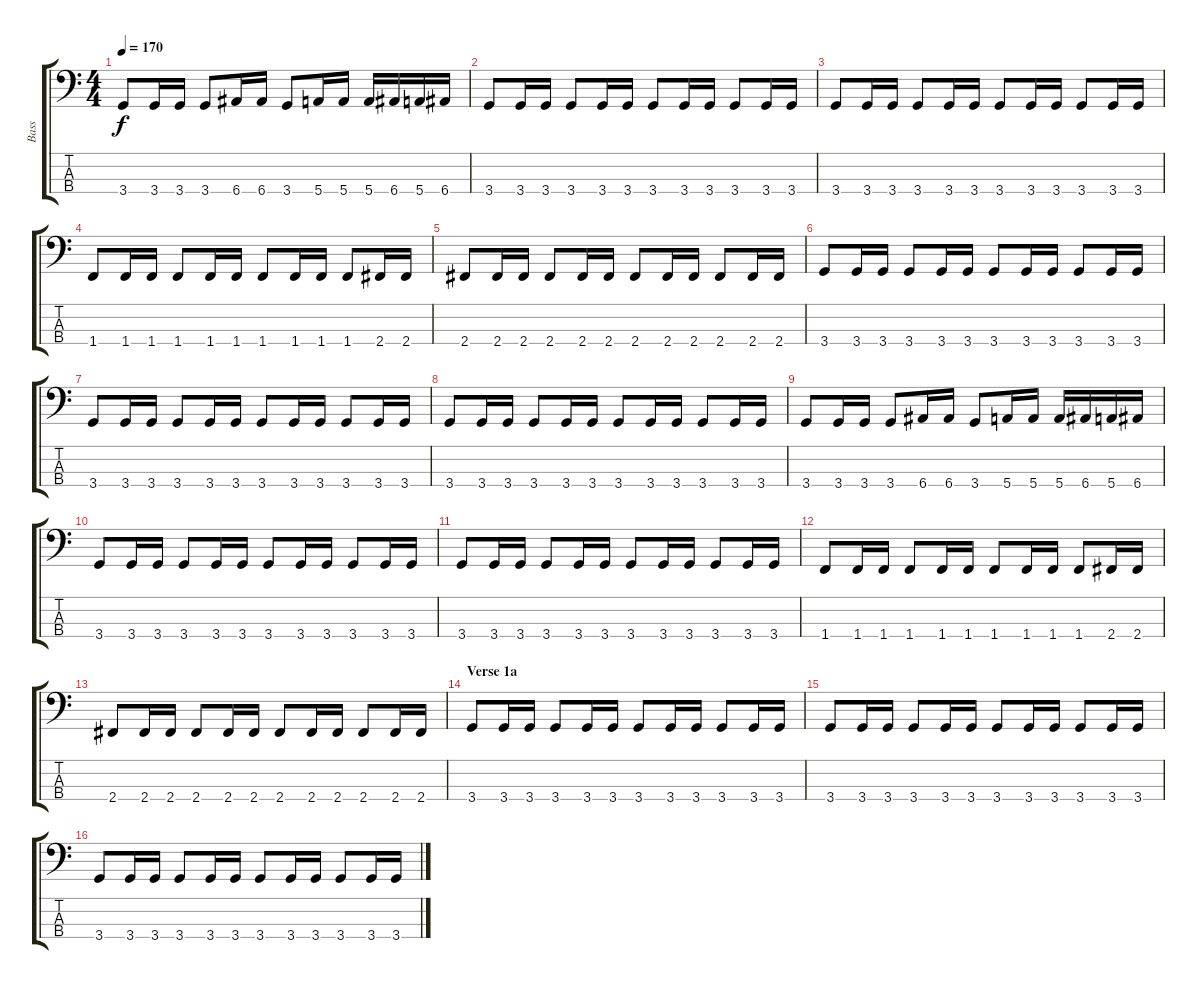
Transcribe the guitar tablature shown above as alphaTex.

\track ("Bass" "Bass") {instrument electricbassfinger}
\staff {score tabs}
\tuning (G2 D2 A1 E1) {hide}
\ts (4 4)
\tempo 170
\clef f4
\ks c
3.4.8{dy f} 3.4.16 3.4.16 3.4.8 6.4.16 6.4.16 3.4.8 5.4.16 5.4.16 5.4.16 6.4.16 5.4.16 6.4.16 |
3.4.8 3.4.16 3.4.16 3.4.8 3.4.16 3.4.16 3.4.8 3.4.16 3.4.16 3.4.8 3.4.16 3.4.16 |
3.4.8 3.4.16 3.4.16 3.4.8 3.4.16 3.4.16 3.4.8 3.4.16 3.4.16 3.4.8 3.4.16 3.4.16 |
1.4.8 1.4.16 1.4.16 1.4.8 1.4.16 1.4.16 1.4.8 1.4.16 1.4.16 1.4.8 2.4.16 2.4.16 |
2.4.8 2.4.16 2.4.16 2.4.8 2.4.16 2.4.16 2.4.8 2.4.16 2.4.16 2.4.8 2.4.16 2.4.16 |
3.4.8 3.4.16 3.4.16 3.4.8 3.4.16 3.4.16 3.4.8 3.4.16 3.4.16 3.4.8 3.4.16 3.4.16 |
3.4.8 3.4.16 3.4.16 3.4.8 3.4.16 3.4.16 3.4.8 3.4.16 3.4.16 3.4.8 3.4.16 3.4.16 |
3.4.8 3.4.16 3.4.16 3.4.8 3.4.16 3.4.16 3.4.8 3.4.16 3.4.16 3.4.8 3.4.16 3.4.16 |
3.4.8 3.4.16 3.4.16 3.4.8 6.4.16 6.4.16 3.4.8 5.4.16 5.4.16 5.4.16 6.4.16 5.4.16 6.4.16 |
3.4.8 3.4.16 3.4.16 3.4.8 3.4.16 3.4.16 3.4.8 3.4.16 3.4.16 3.4.8 3.4.16 3.4.16 |
3.4.8 3.4.16 3.4.16 3.4.8 3.4.16 3.4.16 3.4.8 3.4.16 3.4.16 3.4.8 3.4.16 3.4.16 |
1.4.8 1.4.16 1.4.16 1.4.8 1.4.16 1.4.16 1.4.8 1.4.16 1.4.16 1.4.8 2.4.16 2.4.16 |
2.4.8 2.4.16 2.4.16 2.4.8 2.4.16 2.4.16 2.4.8 2.4.16 2.4.16 2.4.8 2.4.16 2.4.16 |
\section ("" "Verse 1a")
3.4.8 3.4.16 3.4.16 3.4.8 3.4.16 3.4.16 3.4.8 3.4.16 3.4.16 3.4.8 3.4.16 3.4.16 |
3.4.8 3.4.16 3.4.16 3.4.8 3.4.16 3.4.16 3.4.8 3.4.16 3.4.16 3.4.8 3.4.16 3.4.16 |
3.4.8 3.4.16 3.4.16 3.4.8 3.4.16 3.4.16 3.4.8 3.4.16 3.4.16 3.4.8 3.4.16 3.4.16
